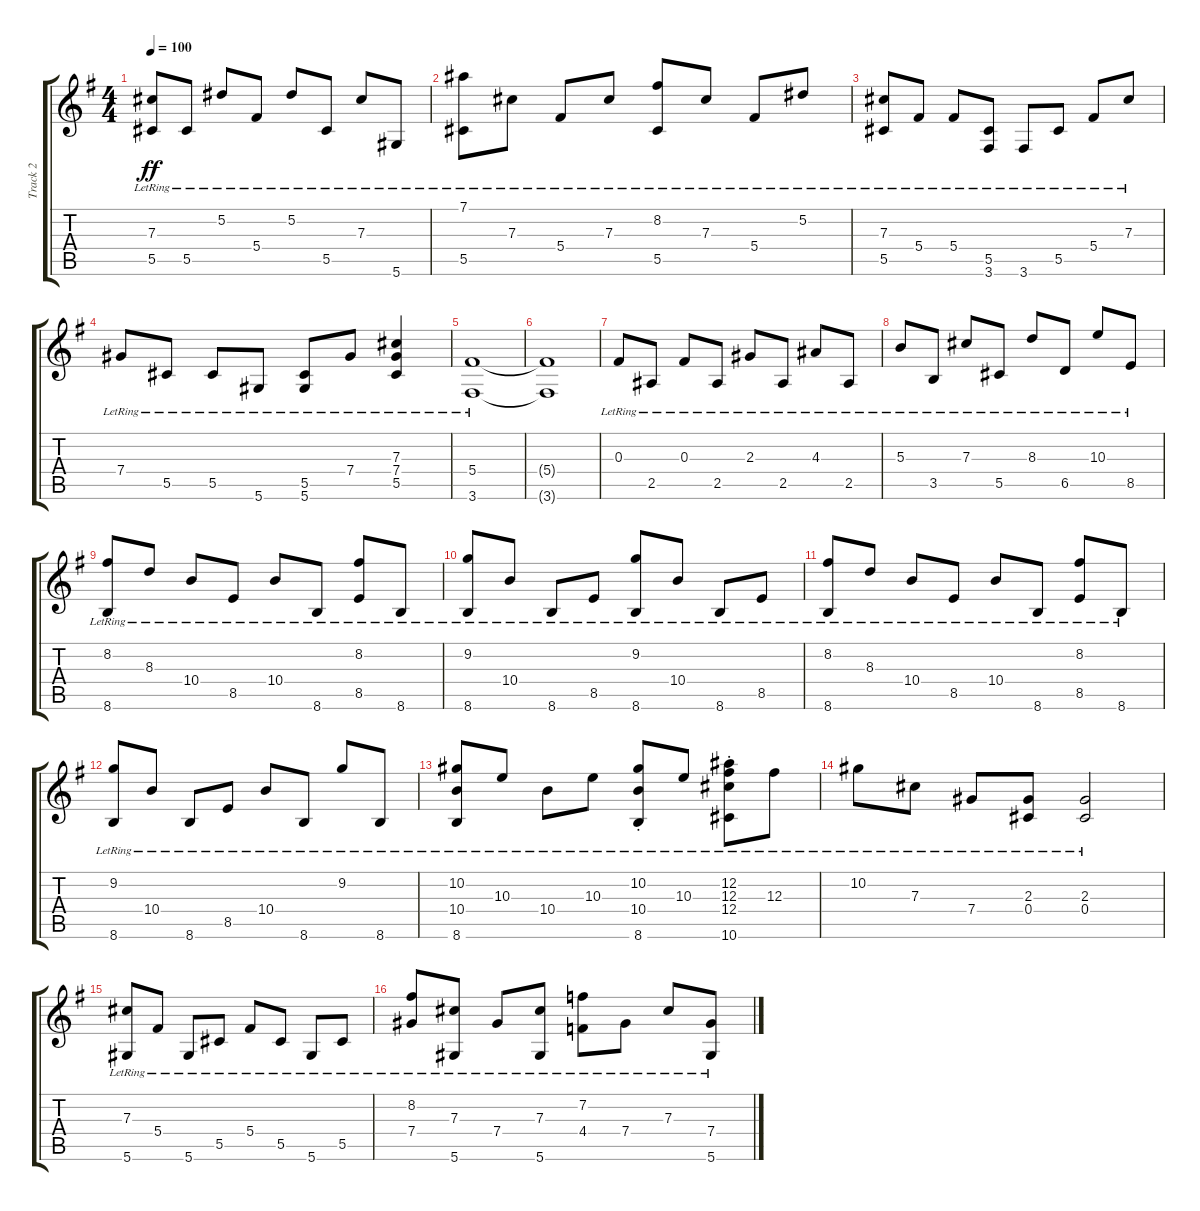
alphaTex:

\track ("Track 2" "Track 2") {mute instrument acousticguitarnylon}
\staff {score tabs}
\tuning (Eb4 Bb3 Gb3 Db3 Ab2 Eb2) {hide}
\ts (4 4)
\tempo 100
\clef g2
\ks g
(7.3{lr} 5.5{lr}).8{dy ff} 5.5{lr}.8 5.2{lr}.8 5.4{lr}.8 5.2{lr}.8 5.5{lr}.8 7.3{lr}.8 5.6{lr}.8 |
(7.1{lr} 5.5{lr}).8 7.3{lr}.8 5.4{lr}.8 7.3{lr}.8 (8.2{lr} 5.5{lr}).8 7.3{lr}.8 5.4{lr}.8 5.2{lr}.8 |
(7.3{lr} 5.5{lr}).8 5.4{lr}.8 5.4{lr}.8 (5.5{lr} 3.6{lr}).8 3.6{lr}.8 5.5{lr}.8 5.4{lr}.8 7.3{lr}.8 |
7.4{lr}.8 5.5{lr}.8 5.5{lr}.8 5.6{lr}.8 (5.5{lr} 5.6{lr}).8 7.4{lr}.8 (7.3{lr} 7.4{lr} 5.5{lr}).4 |
(5.4{lr} 3.6{lr}).1 |
(5.4{t} 3.6{t}).1 |
0.3{lr}.8 2.5{lr}.8 0.3{lr}.8 2.5{lr}.8 2.3{lr}.8 2.5{lr}.8 4.3{lr}.8 2.5{lr}.8 |
5.3{lr}.8 3.5{lr}.8 7.3{lr}.8 5.5{lr}.8 8.3{lr}.8 6.5{lr}.8 10.3{lr}.8 8.5{lr}.8 |
(8.2{lr} 8.6{lr}).8 8.3{lr}.8 10.4{lr}.8 8.5{lr}.8 10.4{lr}.8 8.6{lr}.8 (8.2{lr} 8.5{lr}).8 8.6{lr}.8 |
(9.2{lr} 8.6{lr}).8 10.4{lr}.8 8.6{lr}.8 8.5{lr}.8 (9.2{lr} 8.6{lr}).8 10.4{lr}.8 8.6{lr}.8 8.5{lr}.8 |
(8.2{lr} 8.6{lr}).8 8.3{lr}.8 10.4{lr}.8 8.5{lr}.8 10.4{lr}.8 8.6{lr}.8 (8.2{lr} 8.5{lr}).8 8.6{lr}.8 |
(9.2{lr} 8.6{lr}).8 10.4{lr}.8 8.6{lr}.8 8.5{lr}.8 10.4{lr}.8 8.6{lr}.8 9.2{lr}.8 8.6{lr}.8 |
(10.2{lr} 10.4{lr} 8.6{lr}).8 10.3{lr}.8 10.4{lr}.8 10.3{lr}.8 (10.2{st lr} 10.4{lr} 8.6{lr}).8 10.3{lr}.8 (12.2{lr} 12.3{st lr} 12.4{lr} 10.6{lr}).8 12.3{lr}.8 |
10.2{lr}.8 7.3{lr}.8 7.4{lr}.8 (2.3{lr} 0.4{lr}).8 (2.3{lr} 0.4{lr}).2 |
(7.3{lr} 5.6{lr}).8 5.4{lr}.8 5.6{lr}.8 5.5{lr}.8 5.4{lr}.8 5.5{lr}.8 5.6{lr}.8 5.5{lr}.8 |
(8.2{lr} 7.4{lr}).8 (7.3{lr} 5.6{lr}).8 7.4{lr}.8 (7.3{lr} 5.6{lr}).8 (7.2{lr} 4.4{lr}).8 7.4{lr}.8 7.3{lr}.8 (7.4{lr} 5.6{lr}).8
